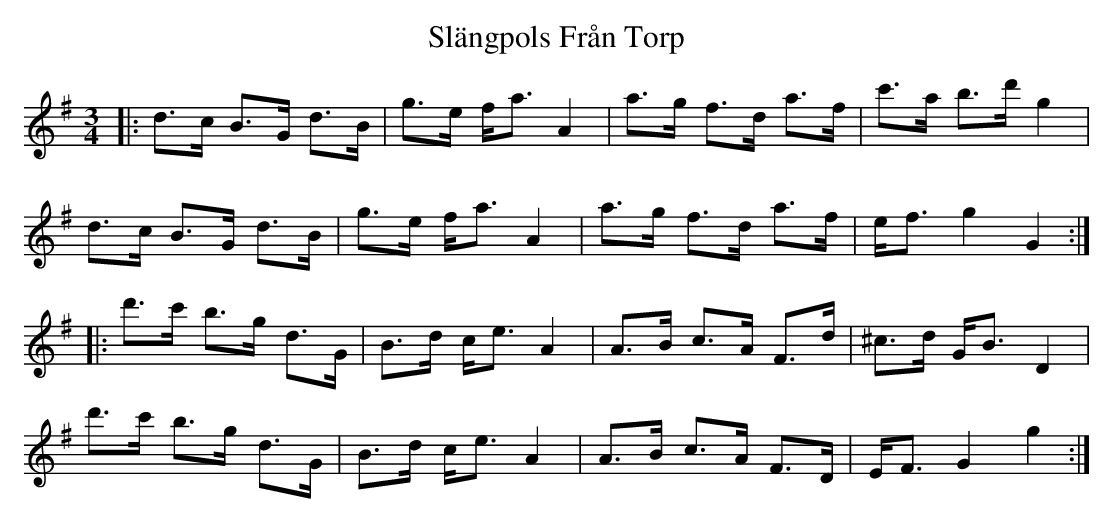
X:1
T: Slängpols Från Torp
M: 3/4
L: 1/8
K: Gmaj
|:d>c B>G d>B|g>e f<a A2|a>g f>d a>f|c'>a b>d' g2|
d>c B>G d>B|g>e f<a A2|a>g f>d a>f|e<f g2 G2:|
|:d'>c' b>g d>G|B>d c<e A2|A>B c>A F>d|^c>d G<B D2|
d'>c' b>g d>G|B>d c<e A2|A>B c>A F>D|E<F G2 g2:|
